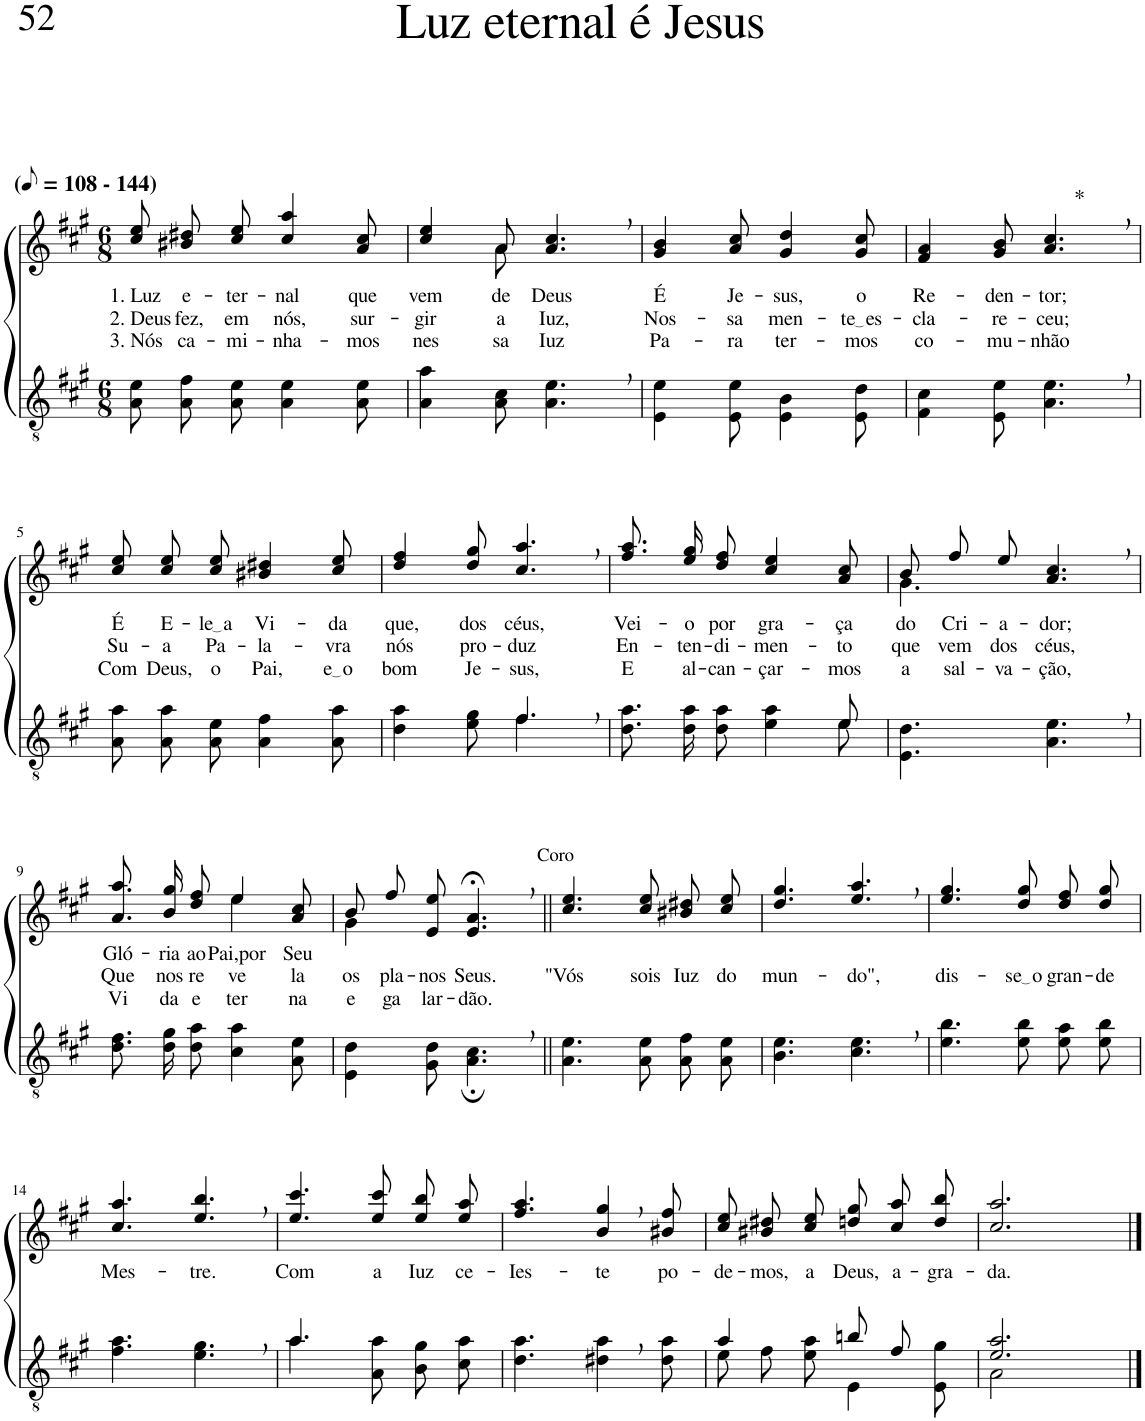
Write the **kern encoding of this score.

**kern	**kern	**text	**text	**text	**harte
*part2	*part1	*part1	*part1	*part1	*part1
*staff2	*staff1	*staff1	*staff1	*staff1	*
*I"Parte III e IV	*I"Parte I e II	*	*	*	*
*clefGv2	*clefG2	*	*	*	*
*Trd5c9	*Trd5c9	*	*	*	*
*k[f#c#g#]	*k[f#c#g#]	*	*	*	*
*M6/8	*M6/8	*	*	*	*
*MM54	*MM54	*	*	*	*
=1	=1	=1	=1	=1	=1
!	!LO:TX:a:B:t=(	!	!	!	!
!	!LO:TX:a:B:t=- 144)	!	!	!	!
!	!	!LO:LY:b	!LO:LY:b	!LO:LY:b	!
8A\ 8e\L	8cc#\ 8ee\L	1. Luz	2. Deus	3. Nós	.
!	!	!LO:LY:b	!LO:LY:b	!LO:LY:b	!
8A\ 8f#\	8b#X\ 8dd#X\	e-	fez,	ca-	.
!	!	!LO:LY:b	!LO:LY:b	!LO:LY:b	!
8A\ 8e\J	8cc#\ 8ee\J	-ter-	em	-mi-	.
!	!	!LO:LY:b	!LO:LY:b	!LO:LY:b	!
4A\ 4e\	4cc#/ 4aa/	-nal	nós,	-nha-	.
!	!	!LO:LY:b	!LO:LY:b	!LO:LY:b	!
8A\ 8e\	8a/ 8cc#/	que	sur-	-mos	.
=2	=2	=2	=2	=2	=2
!	!	!LO:LY:b	!LO:LY:b	!LO:LY:b	!
*	*^	*	*	*	*
4A\ 4a\	4cc#/ 4ee/	4ryy	vem	-gir	nes-	.
!	!	!	!LO:LY:b	!LO:LY:b	!LO:LY:b	!
8A\ 8c#\	8a/	8a\	de	a	-sa	.
!	!	!	!LO:LY:b	!LO:LY:b	!LO:LY:b	!
4.A\, 4.e\,	4.a/, 4.cc#/,	4.ryy	Deus	Iuz,	Iuz	.
=3	=3	=3	=3	=3	=3	=3
!	!	!	!LO:LY:b	!LO:LY:b	!LO:LY:b	!
*	*v	*v	*	*	*	*
4E\ 4e\	4g#/ 4b/	É	Nos-	Pa-	.
!	!	!LO:LY:b	!LO:LY:b	!LO:LY:b	!
8E\ 8e\	8a/ 8cc#/	Je-	-sa	-ra	.
!	!	!LO:LY:b	!LO:LY:b	!LO:LY:b	!
4E\ 4B\	4g#/ 4dd/	-sus,	men-	ter-	.
!	!	!LO:LY:b	!LO:LY:b	!LO:LY:b	!
8E\ 8d\	8g#/ 8cc#/	o	te es	-mos	.
=4	=4	=4	=4	=4	=4
!	!	!LO:LY:b	!LO:LY:b	!LO:LY:b	!
4F#\ 4c#\	4f#/ 4a/	Re-	-cla-	co-	.
!	!	!LO:LY:b	!LO:LY:b	!LO:LY:b	!
8E\ 8e\	8g#/ 8b/	-den-	-re-	-mu-	.
!	!	!LO:LY:b	!LO:LY:b	!LO:LY:b	!LO:H:kt=*
4.A\, 4.e\,	4.a/, 4.cc#/,	-tor;	-ceu;	-nhão	N
!!LO:LB:g=z
=5	=5	=5	=5	=5	=5
!	!	!LO:LY:b	!LO:LY:b	!LO:LY:b	!
8A\ 8a\L	8cc#\ 8ee\L	É	Su-	Com	.
!	!	!LO:LY:b	!LO:LY:b	!LO:LY:b	!
8A\ 8a\	8cc#\ 8ee\	E-	-a	Deus,	.
!	!	!LO:LY:b	!LO:LY:b	!LO:LY:b	!
8A\ 8e\J	8cc#\ 8ee\J	le a	Pa-	o	.
!	!	!LO:LY:b	!LO:LY:b	!LO:LY:b	!
4A\ 4f#\	4b#X/ 4dd#X/	Vi-	-la-	Pai,	.
!	!	!LO:LY:b	!LO:LY:b	!LO:LY:b	!
8A\ 8a\	8cc#/ 8ee/	-da	-vra	e o	.
=6	=6	=6	=6	=6	=6
*^	*	*	*	*	*
!	!	!	!LO:LY:b	!LO:LY:b	!LO:LY:b	!
4.ryy	4d\ 4a\	4dd/ 4ff#/	que,	nós	bom	.
!	!	!	!LO:LY:b	!LO:LY:b	!LO:LY:b	!
.	8e\ 8g#\	8dd/ 8gg#/	dos	pro-	Je-	.
!	!	!	!LO:LY:b	!LO:LY:b	!LO:LY:b	!
4.f#,/	4.f#\	4.cc#/, 4.aa/,	céus,	-duz	-sus,	.
=7	=7	=7	=7	=7	=7	=7
!	!	!	!LO:LY:b	!LO:LY:b	!LO:LY:b	!
8.d\ 8.a\L	8ryy	8.ff#\ 8.aa\L	Vei-	En-	E	.
!	!	!	!LO:LY:b	!LO:LY:b	!LO:LY:b	!
*v	*v	*	*	*	*	*
16d\ 16a\K	16ee\ 16gg#\K	-o	-ten-	al-	.
!	!	!LO:LY:b	!LO:LY:b	!LO:LY:b	!
8d\ 8a\J	8dd\ 8ff#\J	por	-di-	-can-	.
!	!	!LO:LY:b	!LO:LY:b	!LO:LY:b	!
4e\ 4a\	4cc#/ 4ee/	gra-	-men-	-çar-	.
*^	*	*	*	*	*
!	!	!	!LO:LY:b	!LO:LY:b	!LO:LY:b	!
8e\	8e/	8a/ 8cc#/	-ça	-to	-mos	.
=8	=8	=8	=8	=8	=8	=8
*	*	*^	*	*	*	*
!	!	!	!	!LO:LY:b	!LO:LY:b	!LO:LY:b	!
*v	*v	*	*	*	*	*	*
4.E\ 4.d\	8b/L	4.g#\	do	que	a	.
!	!	!	!LO:LY:b	!LO:LY:b	!LO:LY:b	!
.	8ff#/	.	Cri-	vem	sal-	.
!	!	!	!LO:LY:b	!LO:LY:b	!LO:LY:b	!
.	8ee/J	.	-a-	dos	-va-	.
!	!	!	!LO:LY:b	!LO:LY:b	!LO:LY:b	!
4.A\, 4.e\,	4.a/, 4.cc#/,	4.ryy	-dor;	céus,	-ção,	.
!!LO:LB:g=z	!!
=9	=9	=9	=9	=9	=9	=9
!	!	!	!LO:LY:b	!LO:LY:b	!LO:LY:b	!
8.d\ 8.f#\L	4.ryy	8.a\ 8.aa\L	Gló-	Que	Vi	.
!	!	!	!LO:LY:b	!LO:LY:b	!LO:LY:b	!
16d\ 16g#\K	.	16b\ 16gg#\K	-ria	nos	da	.
!	!	!	!LO:LY:b	!LO:LY:b	!LO:LY:b	!
8d\ 8a\J	.	8dd\ 8ff#\J	ao	re-	e-	.
!	!	!	!LO:LY:b	!LO:LY:b	!LO:LY:b	!
4c#\ 4a\	4ee\	4ee/	Pai,por	-ve-	-ter-	.
!	!	!	!LO:LY:b	!LO:LY:b	!LO:LY:b	!
8A\ 8e\	8ryy	8a/ 8cc#/	Seu	-la	-na	.
=10	=10	=10	=10	=10	=10	=10
!	!	!	!	!LO:LY:b	!LO:LY:b	!
4E\ 4d\	8b\L	4g#\	.	os	e	.
!	!	!	!	!LO:LY:b	!LO:LY:b	!
.	8ff#\	.	.	pla-	ga	.
!	!	!	!	!LO:LY:b	!LO:LY:b	!
8G#\ 8d\	8e\ 8ee\J	2ryy	.	-nos	lar-	.
!	!LO:TX:a:t=Coro	!	!	!	!	!
!	!	!	!	!LO:LY:b	!LO:LY:b	!
4.A\;, 4.c#\;,	4.e/;<, 4.a/;<,	.	.	Seus.	-dão.	.
*	*v	*v	*	*	*	*
=11||	=11||	=11||	=11||	=11||	=11||
!	!	!	!LO:LY:b	!	!
4.A\ 4.e\	4.cc#/ 4.ee/	.	"Vós	.	.
!	!	!	!LO:LY:b	!	!
8A\ 8e\L	8cc#\ 8ee\L	.	sois	.	.
!	!	!	!LO:LY:b	!	!
8A\ 8f#\	8b#X\ 8dd#X\	.	Iuz	.	.
!	!	!	!LO:LY:b	!	!
8A\ 8e\J	8cc#\ 8ee\J	.	do	.	.
=12	=12	=12	=12	=12	=12
!	!	!	!LO:LY:b	!	!
4.B\ 4.e\	4.dd/ 4.gg#/	.	mun-	.	.
!	!	!	!LO:LY:b	!	!
4.c#\, 4.e\,	4.ee/, 4.aa/,	.	-do",	.	.
=13	=13	=13	=13	=13	=13
!	!	!	!LO:LY:b	!	!
4.e\ 4.b\	4.ee/ 4.gg#/	.	dis-	.	.
!	!	!	!LO:LY:b	!	!
8e\ 8b\L	8dd\ 8gg#\L	.	se o	.	.
!	!	!	!LO:LY:b	!	!
8e\ 8a\	8dd\ 8ff#\	.	gran-	.	.
!	!	!	!LO:LY:b	!	!
8e\ 8b\J	8dd\ 8gg#\J	.	-de	.	.
!!LO:LB:g=z
=14	=14	=14	=14	=14	=14
!	!	!LO:LY:b	!	!	!
4.f#\ 4.a\	4.cc#/ 4.aa/	Mes-	.	.	.
!	!	!LO:LY:b	!	!	!
4.e\, 4.g#\,	4.ee/, 4.bb/,	-tre.	.	.	.
=15	=15	=15	=15	=15	=15
*^	*	*	*	*	*
!	!	!	!LO:LY:b	!	!	!
4.a/	4.a\	4.ee/ 4.ccc#/	Com	.	.	.
!	!	!	!LO:LY:b	!	!	!
4.ryy	8A\ 8a\L	8ee\ 8ccc#\L	a	.	.	.
!	!	!	!LO:LY:b	!	!	!
.	8B\ 8g#\	8ee\ 8bb\	Iuz	.	.	.
!	!	!	!LO:LY:b	!	!	!
.	8c#\ 8a\J	8ee\ 8aa\J	ce-	.	.	.
=16	=16	=16	=16	=16	=16	=16
!	!	!	!LO:LY:b	!	!	!
*v	*v	*	*	*	*	*
4.d\ 4.a\	4.ff#/ 4.aa/	-Ies-	.	.	.
!	!	!LO:LY:b	!	!	!
4d#X\, 4a\,	4b/, 4gg#/,	-te	.	.	.
!	!	!LO:LY:b	!	!	!
8d#\ 8a\	8b#X/ 8ff#/	po-	.	.	.
=17	=17	=17	=17	=17	=17
*^	*	*	*	*	*
!	!	!	!LO:LY:b	!	!	!
4a/	8e\L	8cc#\ 8ee\L	-de-	.	.	.
!	!	!	!LO:LY:b	!	!	!
.	8f#\	8b#X\ 8dd#X\	-mos,	.	.	.
!	!	!	!LO:LY:b	!	!	!
8ryy	8e\ 8a\J	8cc#\ 8ee\J	a	.	.	.
!	!	!	!LO:LY:b	!	!	!
8bn/L	4E\	8ddn\ 8gg#\L	Deus,	.	.	.
!	!	!	!LO:LY:b	!	!	!
8f#/J	.	8cc#\ 8aa\	a-	.	.	.
!	!	!	!LO:LY:b	!	!	!
8ryy	8E\ 8g#\	8dd\ 8bb\J	-gra-	.	.	.
=18	=18	=18	=18	=18	=18	=18
!	!	!	!LO:LY:b	!	!	!
2.e/ 2.a/	2A\	2.cc#/ 2.aa/	-da.	.	.	.
.	4ryy	.	.	.	.	.
*v	*v	*	*	*	*	*
==	==	==	==	==	==
*-	*-	*-	*-	*-	*-
